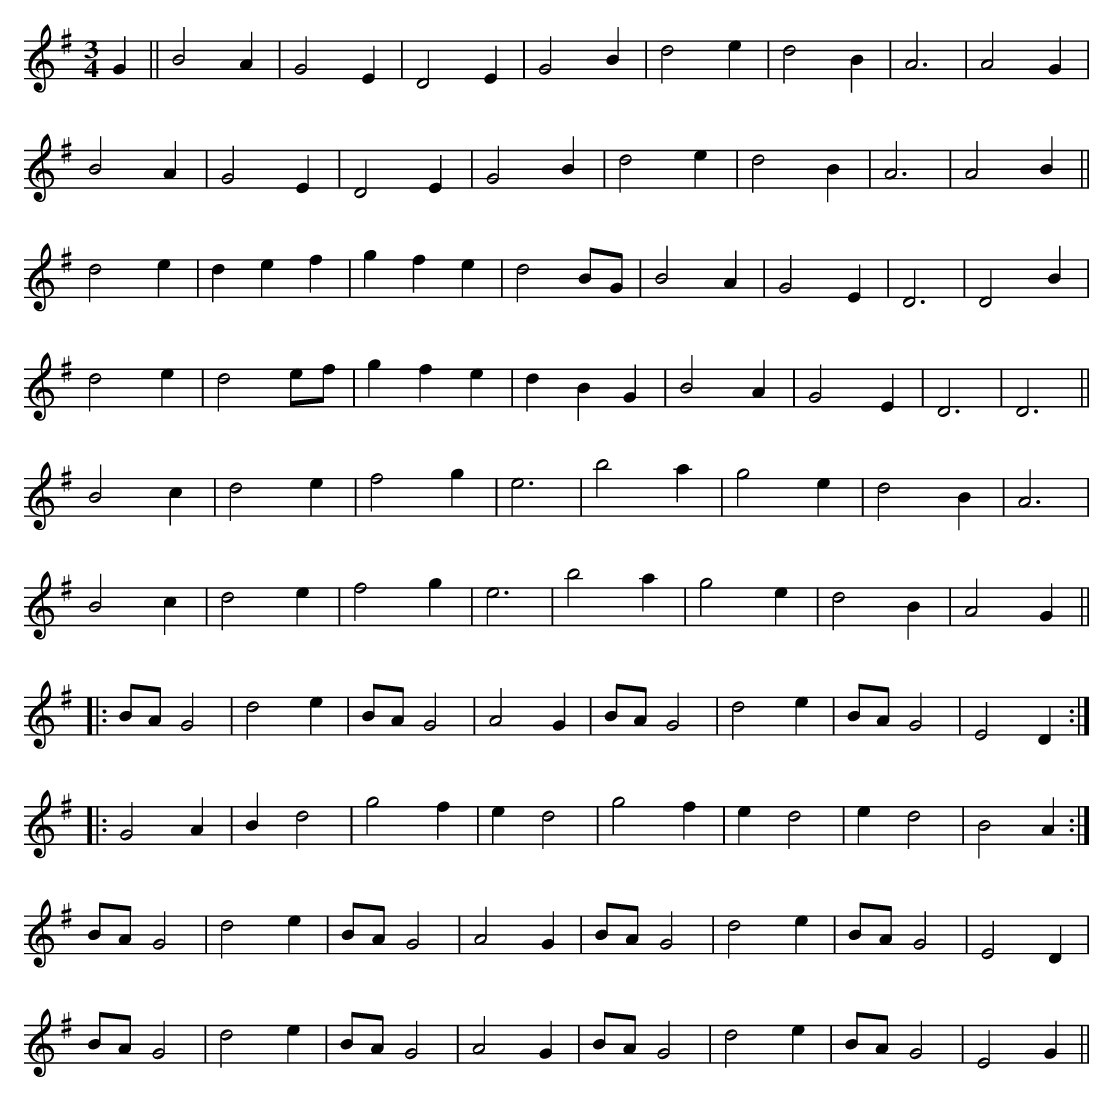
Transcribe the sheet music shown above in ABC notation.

X:1
M:3/4
K:G
G2||B4A2|G4E2|D4E2|G4B2|d4e2|d4B2|A6|A4G2|
B4A2|G4E2|D4E2|G4B2|d4e2|d4B2|A6|A4B2||
d4e2|d2e2f2|g2f2e2|d4BG|B4A2|G4E2|D6|D4B2|
d4e2|d4ef|g2f2e2|d2B2G2|B4A2|G4E2|D6|D6||
B4c2|d4e2|f4g2|e6|b4a2|g4e2|d4B2|A6|
B4c2|d4e2|f4g2|e6|b4a2|g4e2|d4B2|A4G2||
|:BAG4|d4e2|BAG4|A4G2|BAG4|d4e2|BAG4|E4D2:|
|:G4A2|B2d4|g4f2|e2d4|g4f2|e2d4|e2d4|B4A2:|
BAG4|d4e2|BAG4|A4G2|BAG4|d4e2|BAG4|E4D2|
BAG4|d4e2|BAG4|A4G2|BAG4|d4e2|BAG4|E4G2||
